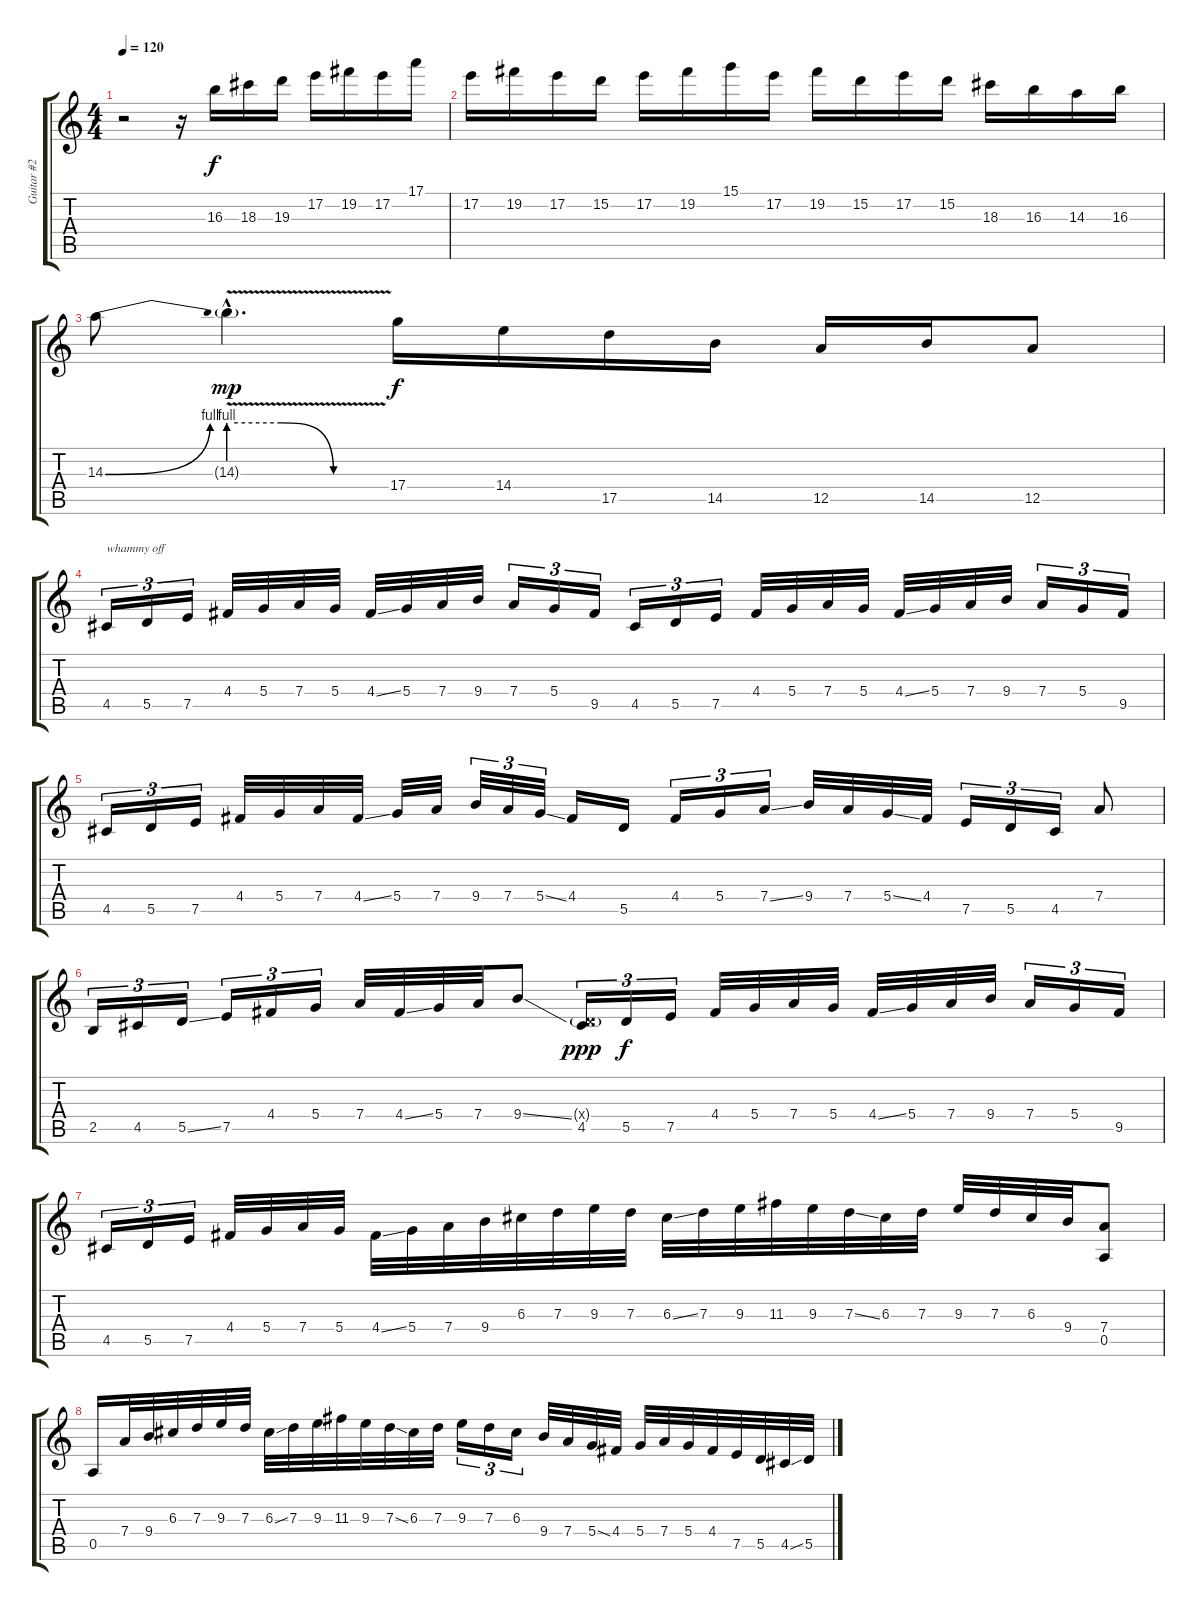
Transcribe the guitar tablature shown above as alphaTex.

\track ("Guitar #2" "Guitar #2") {instrument distortionguitar}
\staff {score tabs}
\tuning (E4 B3 G3 D3 A2 E2) {hide}
\ts (4 4)
\tempo 120
\clef g2
\ks c
r.2{dy f} r.16 16.3.16 18.3.16 19.3.16 17.2.16 19.2.16 17.2.16 17.1.16 |
17.2.16 19.2.16 17.2.16 15.2.16 17.2.16 19.2.16 15.1.16 17.2.16 19.2.16 15.2.16 17.2.16 15.2.16 18.3.16 16.3.16 14.3.16 16.3.16 |
14.3{be (bend 0 0 60 4)}.8 14.3{be (custom 0 4 20 4 40 0 60 0) v g hac}.4{d dy mp} 17.4.16{dy f} 14.4.16 17.5.16 14.5.16 12.5.16 14.5.16 12.5.8 |
4.5.16{tu (3 2) txt "whammy off"} 5.5.16{tu (3 2)} 7.5.16{tu (3 2)} 4.4.32 5.4.32 7.4.32 5.4.32 4.4{ss}.32 5.4.32 7.4.32 9.4.32 7.4.16{tu (3 2)} 5.4.16{tu (3 2)} 9.5.16{tu (3 2)} 4.5.16{tu (3 2)} 5.5.16{tu (3 2)} 7.5.16{tu (3 2)} 4.4.32 5.4.32 7.4.32 5.4.32 4.4{ss}.32 5.4.32 7.4.32 9.4.32 7.4.16{tu (3 2)} 5.4.16{tu (3 2)} 9.5.16{tu (3 2)} |
4.5.16{tu (3 2)} 5.5.16{tu (3 2)} 7.5.16{tu (3 2)} 4.4.32 5.4.32 7.4.32 4.4{ss}.32 5.4.32 7.4.32 9.4.32{tu (3 2)} 7.4.32{tu (3 2)} 5.4{ss}.32{tu (3 2)} 4.4.16 5.5.16 4.4.16{tu (3 2)} 5.4.16{tu (3 2)} 7.4{ss}.16{tu (3 2)} 9.4.32 7.4.32 5.4{ss}.32 4.4.32 7.5.16{tu (3 2)} 5.5.16{tu (3 2)} 4.5.16{tu (3 2)} 7.4.8 |
2.5.16{tu (3 2)} 4.5.16{tu (3 2)} 5.5{ss}.16{tu (3 2)} 7.5.16{tu (3 2)} 4.4.16{tu (3 2)} 5.4.16{tu (3 2)} 7.4.32 4.4{ss}.32 5.4.32 7.4.32 9.4{ss}.8 (0.4{g x} 4.5).16{tu (3 2) dy ppp} 5.5.16{tu (3 2) dy f} 7.5.16{tu (3 2)} 4.4.32 5.4.32 7.4.32 5.4.32 4.4{ss}.32 5.4.32 7.4.32 9.4.32 7.4.16{tu (3 2)} 5.4.16{tu (3 2)} 9.5.16{tu (3 2)} |
4.5.16{tu (3 2)} 5.5.16{tu (3 2)} 7.5.16{tu (3 2)} 4.4.32 5.4.32 7.4.32 5.4.32 4.4{ss}.32 5.4.32 7.4.32 9.4.32 6.3.32 7.3.32 9.3.32 7.3.32 6.3{ss}.32 7.3.32 9.3.32 11.3.32 9.3.32 7.3{ss}.32 6.3.32 7.3.32 9.3.32 7.3.32 6.3.32 9.4.32 (7.4 0.5).8 |
0.5.16 7.4.32 9.4.32 6.3.32 7.3.32 9.3.32 7.3.32 6.3{ss}.32 7.3.32 9.3.32 11.3.32 9.3.32 7.3{ss}.32 6.3.32 7.3.32 9.3.16{tu (3 2)} 7.3.16{tu (3 2)} 6.3.16{tu (3 2)} 9.4.32 7.4.32 5.4{ss}.32 4.4.32 5.4.32 7.4.32 5.4.32 4.4.32 7.5.32 5.5.32 4.5{ss}.32 5.5.32
